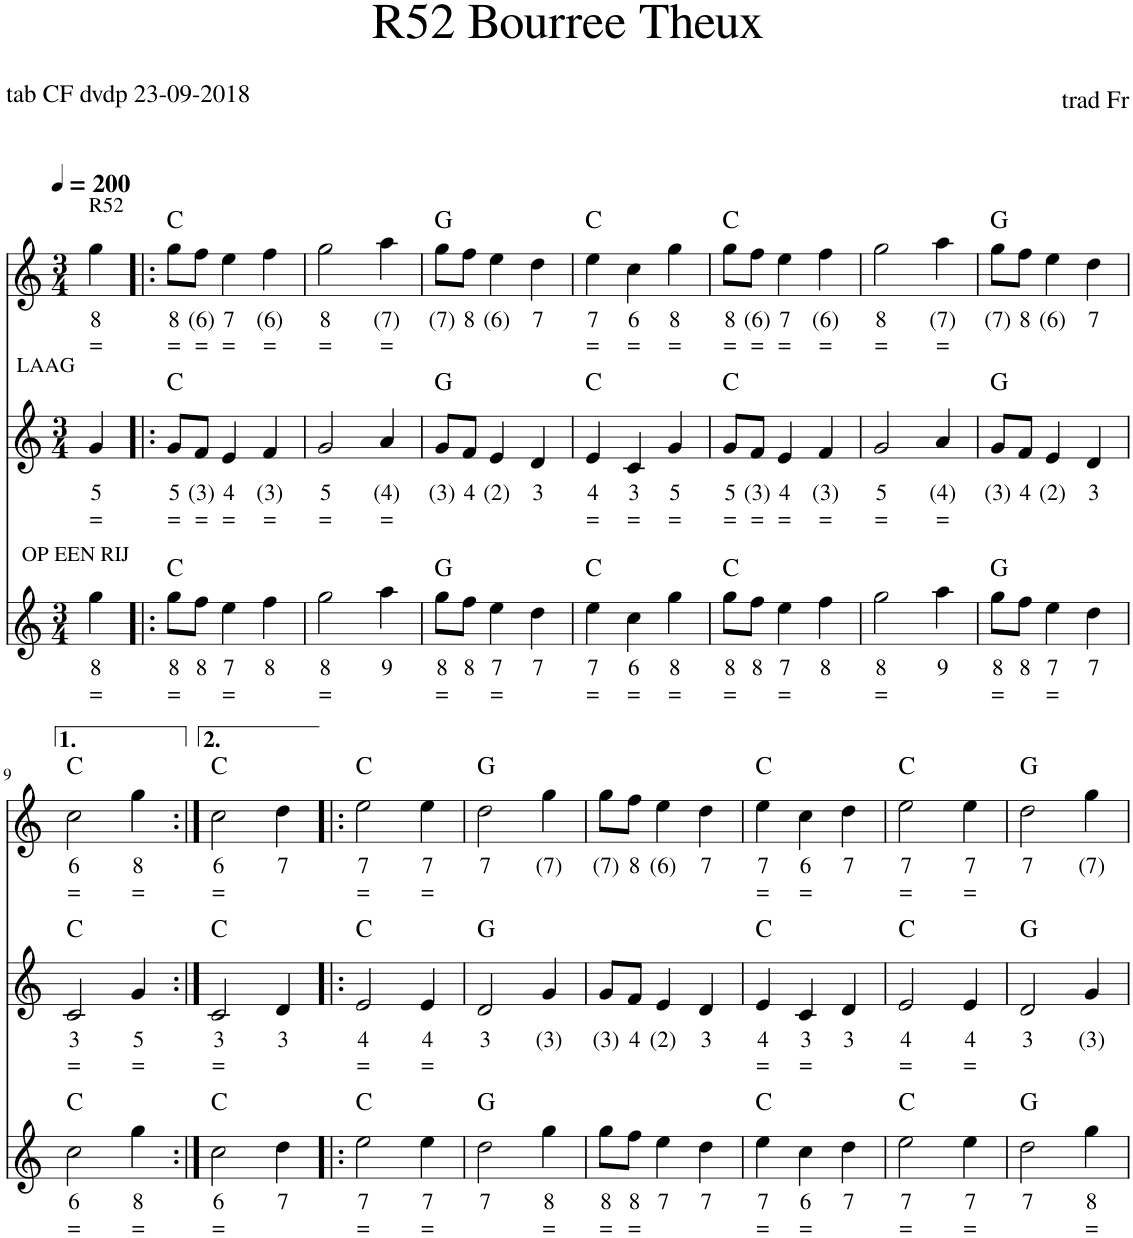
**kern	**text	**text	**kern	**text	**text	**kern	**text	**text	**harte
*part3	*part3	*part3	*part2	*part2	*part2	*part1	*part1	*part1	*part1
*staff3	*staff3	*staff3	*staff2	*staff2	*staff2	*staff1	*staff1	*staff1	*
*I"Stem	*	*	*I"Stem	*	*	*I"Stem	*	*	*
*clefG2	*	*	*clefG2	*	*	*clefG2	*	*	*
*k[]	*	*	*k[]	*	*	*k[]	*	*	*
*M3/4	*	*	*M3/4	*	*	*M3/4	*	*	*
*MM200	*	*	*MM200	*	*	*MM200	*	*	*
=1	=1	=1	=1	=1	=1	=1	=1	=1	=1
!	!	!	!	!	!	!LO:TX:a:t=R52	!	!	!
!	!	!	!LO:TX:a:t=LAAG	!	!	!	!	!	!
!LO:TX:a:t=OP EEN RIJ	!	!	!	!	!	!	!	!	!
!	!LO:LY:b	!LO:LY:b	!	!LO:LY:b	!LO:LY:b	!	!LO:LY:b	!LO:LY:b	!
4gg\	8	=	4g/	5	=	4gg\	8	=	.
=2!|:	=2!|:	=2!|:	=2!|:	=2!|:	=2!|:	=2!|:	=2!|:	=2!|:	=2!|:
!	!LO:LY:b	!LO:LY:b	!	!LO:LY:b	!LO:LY:b	!	!LO:LY:b	!LO:LY:b	!
8gg\L	8	=	8g/L	5	=	8gg\L	8	=	C:maj
!	!LO:LY:b	!	!	!LO:LY:b	!LO:LY:b	!	!LO:LY:b	!LO:LY:b	!
8ff\J	8	.	8f/J	(3)	=	8ff\J	(6)	=	.
!	!LO:LY:b	!LO:LY:b	!	!LO:LY:b	!LO:LY:b	!	!LO:LY:b	!LO:LY:b	!
4ee\	7	=	4e/	4	=	4ee\	7	=	.
!	!LO:LY:b	!	!	!LO:LY:b	!LO:LY:b	!	!LO:LY:b	!LO:LY:b	!
4ff\	8	.	4f/	(3)	=	4ff\	(6)	=	.
=3	=3	=3	=3	=3	=3	=3	=3	=3	=3
!	!LO:LY:b	!LO:LY:b	!	!LO:LY:b	!LO:LY:b	!	!LO:LY:b	!LO:LY:b	!
2gg\	8	=	2g/	5	=	2gg\	8	=	.
!	!LO:LY:b	!	!	!LO:LY:b	!LO:LY:b	!	!LO:LY:b	!LO:LY:b	!
4aa\	9	.	4a/	(4)	=	4aa\	(7)	=	.
=4	=4	=4	=4	=4	=4	=4	=4	=4	=4
!	!LO:LY:b	!LO:LY:b	!	!LO:LY:b	!	!	!LO:LY:b	!	!
8gg\L	8	=	8g/L	(3)	.	8gg\L	(7)	.	G:maj
!	!LO:LY:b	!	!	!LO:LY:b	!	!	!LO:LY:b	!	!
8ff\J	8	.	8f/J	4	.	8ff\J	8	.	.
!	!LO:LY:b	!LO:LY:b	!	!LO:LY:b	!	!	!LO:LY:b	!	!
4ee\	7	=	4e/	(2)	.	4ee\	(6)	.	.
!	!LO:LY:b	!	!	!LO:LY:b	!	!	!LO:LY:b	!	!
4dd\	7	.	4d/	3	.	4dd\	7	.	.
=5	=5	=5	=5	=5	=5	=5	=5	=5	=5
!	!LO:LY:b	!LO:LY:b	!	!LO:LY:b	!LO:LY:b	!	!LO:LY:b	!LO:LY:b	!
4ee\	7	=	4e/	4	=	4ee\	7	=	C:maj
!	!LO:LY:b	!LO:LY:b	!	!LO:LY:b	!LO:LY:b	!	!LO:LY:b	!LO:LY:b	!
4cc\	6	=	4c/	3	=	4cc\	6	=	.
!	!LO:LY:b	!LO:LY:b	!	!LO:LY:b	!LO:LY:b	!	!LO:LY:b	!LO:LY:b	!
4gg\	8	=	4g/	5	=	4gg\	8	=	.
=6	=6	=6	=6	=6	=6	=6	=6	=6	=6
!	!LO:LY:b	!LO:LY:b	!	!LO:LY:b	!LO:LY:b	!	!LO:LY:b	!LO:LY:b	!
8gg\L	8	=	8g/L	5	=	8gg\L	8	=	C:maj
!	!LO:LY:b	!	!	!LO:LY:b	!LO:LY:b	!	!LO:LY:b	!LO:LY:b	!
8ff\J	8	.	8f/J	(3)	=	8ff\J	(6)	=	.
!	!LO:LY:b	!LO:LY:b	!	!LO:LY:b	!LO:LY:b	!	!LO:LY:b	!LO:LY:b	!
4ee\	7	=	4e/	4	=	4ee\	7	=	.
!	!LO:LY:b	!	!	!LO:LY:b	!LO:LY:b	!	!LO:LY:b	!LO:LY:b	!
4ff\	8	.	4f/	(3)	=	4ff\	(6)	=	.
=7	=7	=7	=7	=7	=7	=7	=7	=7	=7
!	!LO:LY:b	!LO:LY:b	!	!LO:LY:b	!LO:LY:b	!	!LO:LY:b	!LO:LY:b	!
2gg\	8	=	2g/	5	=	2gg\	8	=	.
!	!LO:LY:b	!	!	!LO:LY:b	!LO:LY:b	!	!LO:LY:b	!LO:LY:b	!
4aa\	9	.	4a/	(4)	=	4aa\	(7)	=	.
=8	=8	=8	=8	=8	=8	=8	=8	=8	=8
!	!LO:LY:b	!LO:LY:b	!	!LO:LY:b	!	!	!LO:LY:b	!	!
8gg\L	8	=	8g/L	(3)	.	8gg\L	(7)	.	G:maj
!	!LO:LY:b	!	!	!LO:LY:b	!	!	!LO:LY:b	!	!
8ff\J	8	.	8f/J	4	.	8ff\J	8	.	.
!	!LO:LY:b	!LO:LY:b	!	!LO:LY:b	!	!	!LO:LY:b	!	!
4ee\	7	=	4e/	(2)	.	4ee\	(6)	.	.
!	!LO:LY:b	!	!	!LO:LY:b	!	!	!LO:LY:b	!	!
4dd\	7	.	4d/	3	.	4dd\	7	.	.
!!LO:LB:g=z
=9	=9	=9	=9	=9	=9	=9	=9	=9	=9
!	!LO:LY:b	!LO:LY:b	!	!LO:LY:b	!LO:LY:b	!	!LO:LY:b	!LO:LY:b	!
2cc\	6	=	2c/	3	=	2cc\	6	=	C:maj
!	!LO:LY:b	!LO:LY:b	!	!LO:LY:b	!LO:LY:b	!	!LO:LY:b	!LO:LY:b	!
4gg\	8	=	4g/	5	=	4gg\	8	=	.
=10:|!	=10:|!	=10:|!	=10:|!	=10:|!	=10:|!	=10:|!	=10:|!	=10:|!	=10:|!
!	!LO:LY:b	!LO:LY:b	!	!LO:LY:b	!LO:LY:b	!	!LO:LY:b	!LO:LY:b	!
2cc\	6	=	2c/	3	=	2cc\	6	=	C:maj
!	!LO:LY:b	!	!	!LO:LY:b	!	!	!LO:LY:b	!	!
4dd\	7	.	4d/	3	.	4dd\	7	.	.
=11!|:	=11!|:	=11!|:	=11!|:	=11!|:	=11!|:	=11!|:	=11!|:	=11!|:	=11!|:
!	!LO:LY:b	!LO:LY:b	!	!LO:LY:b	!LO:LY:b	!	!LO:LY:b	!LO:LY:b	!
2ee\	7	=	2e/	4	=	2ee\	7	=	C:maj
!	!LO:LY:b	!LO:LY:b	!	!LO:LY:b	!LO:LY:b	!	!LO:LY:b	!LO:LY:b	!
4ee\	7	=	4e/	4	=	4ee\	7	=	.
=12	=12	=12	=12	=12	=12	=12	=12	=12	=12
!	!LO:LY:b	!	!	!LO:LY:b	!	!	!LO:LY:b	!	!
2dd\	7	.	2d/	3	.	2dd\	7	.	G:maj
!	!LO:LY:b	!LO:LY:b	!	!LO:LY:b	!	!	!LO:LY:b	!	!
4gg\	8	=	4g/	(3)	.	4gg\	(7)	.	.
=13	=13	=13	=13	=13	=13	=13	=13	=13	=13
!	!LO:LY:b	!LO:LY:b	!	!LO:LY:b	!	!	!LO:LY:b	!	!
8gg\L	8	=	8g/L	(3)	.	8gg\L	(7)	.	.
!	!LO:LY:b	!LO:LY:b	!	!LO:LY:b	!	!	!LO:LY:b	!	!
8ff\J	8	=	8f/J	4	.	8ff\J	8	.	.
!	!LO:LY:b	!	!	!LO:LY:b	!	!	!LO:LY:b	!	!
4ee\	7	.	4e/	(2)	.	4ee\	(6)	.	.
!	!LO:LY:b	!	!	!LO:LY:b	!	!	!LO:LY:b	!	!
4dd\	7	.	4d/	3	.	4dd\	7	.	.
=14	=14	=14	=14	=14	=14	=14	=14	=14	=14
!	!LO:LY:b	!LO:LY:b	!	!LO:LY:b	!LO:LY:b	!	!LO:LY:b	!LO:LY:b	!
4ee\	7	=	4e/	4	=	4ee\	7	=	C:maj
!	!LO:LY:b	!LO:LY:b	!	!LO:LY:b	!LO:LY:b	!	!LO:LY:b	!LO:LY:b	!
4cc\	6	=	4c/	3	=	4cc\	6	=	.
!	!LO:LY:b	!	!	!LO:LY:b	!	!	!LO:LY:b	!	!
4dd\	7	.	4d/	3	.	4dd\	7	.	.
=15	=15	=15	=15	=15	=15	=15	=15	=15	=15
!	!LO:LY:b	!LO:LY:b	!	!LO:LY:b	!LO:LY:b	!	!LO:LY:b	!LO:LY:b	!
2ee\	7	=	2e/	4	=	2ee\	7	=	C:maj
!	!LO:LY:b	!LO:LY:b	!	!LO:LY:b	!LO:LY:b	!	!LO:LY:b	!LO:LY:b	!
4ee\	7	=	4e/	4	=	4ee\	7	=	.
=16	=16	=16	=16	=16	=16	=16	=16	=16	=16
!	!LO:LY:b	!	!	!LO:LY:b	!	!	!LO:LY:b	!	!
2dd\	7	.	2d/	3	.	2dd\	7	.	G:maj
!	!LO:LY:b	!LO:LY:b	!	!LO:LY:b	!	!	!LO:LY:b	!	!
4gg\	8	=	4g/	(3)	.	4gg\	(7)	.	.
=	=	=	=	=	=	=	=	=	=
*-	*-	*-	*-	*-	*-	*-	*-	*-	*-
